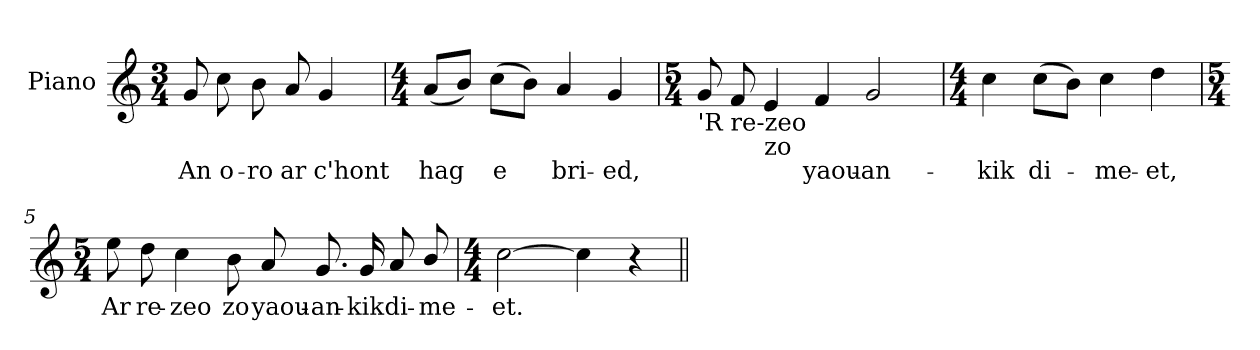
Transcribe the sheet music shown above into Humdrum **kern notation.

**kern	**text
*part1	*part1
*staff1	*staff1
*I"Piano	*
*I'Pno	*
*clefG2	*
*k[]	*
*M3/4	*
=1	=1
*^	*
8g/	8ryy	An
4ryy	8cc\	o-
.	8b\	-ro
8a/	4ryy	ar
4g/	.	c'hont
.	8ryy	.
*v	*v	*
=2	=2
*M4/4	*
(<8a/L	hag
8b/J)	.
(>8cc\L	e
8b\J)	.
4a/	bri-
4g/	-ed,
=3	=3
*M5/4	*
!LO:TX:b:t='R re-zeo	!
8g/	.
8f/	.
!LO:TX:b:t=zo	!
4e/	.
4f/	yaou-
2g/	-an-
=4	=4
*M4/4	*
4cc\	-kik
(>8cc\L	di-
8b\J)	.
4cc\	-me-
4dd\	-et,
=5	=5
*M5/4	*
8ee\	Ar
8dd\	re-
4cc\	-zeo
8b\	zo
8a/	yaou-
8.g/	-an-
16g/	-kik
8a/	di-
8b/	-me-
=6	=6
*M4/4	*
[2cc\	-et.
4cc\]	.
4r	.
=||	=||
*-	*-
